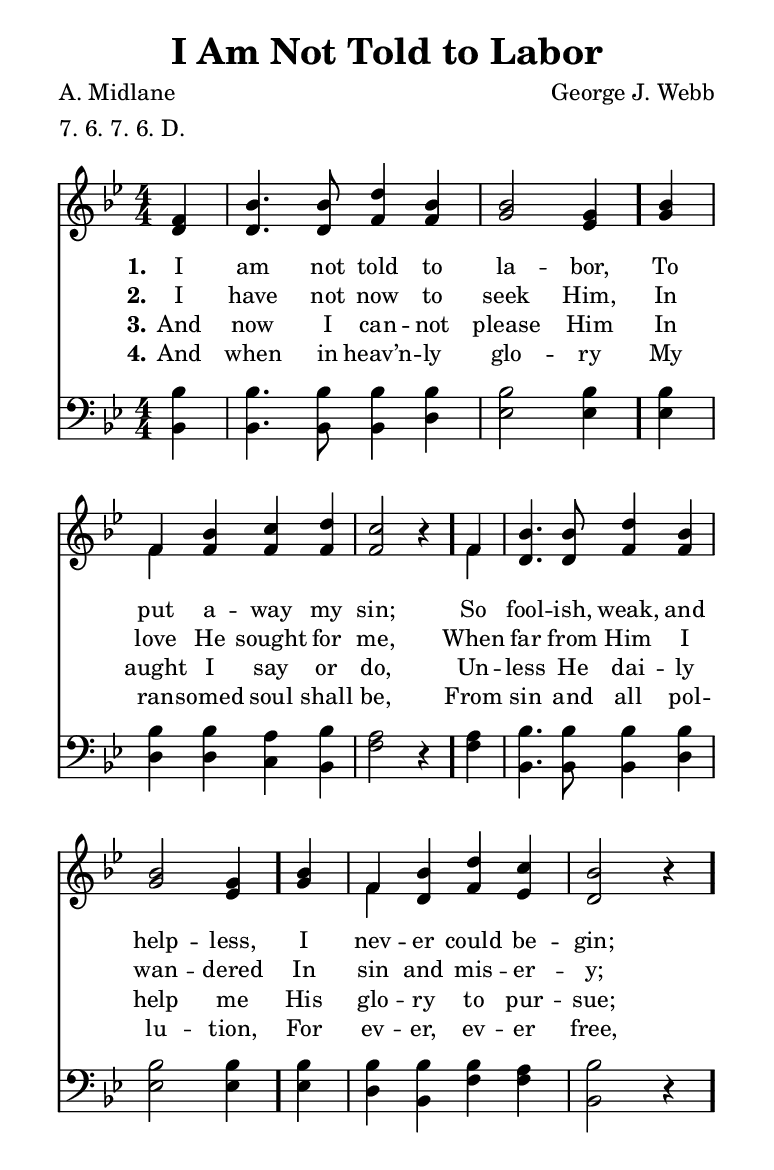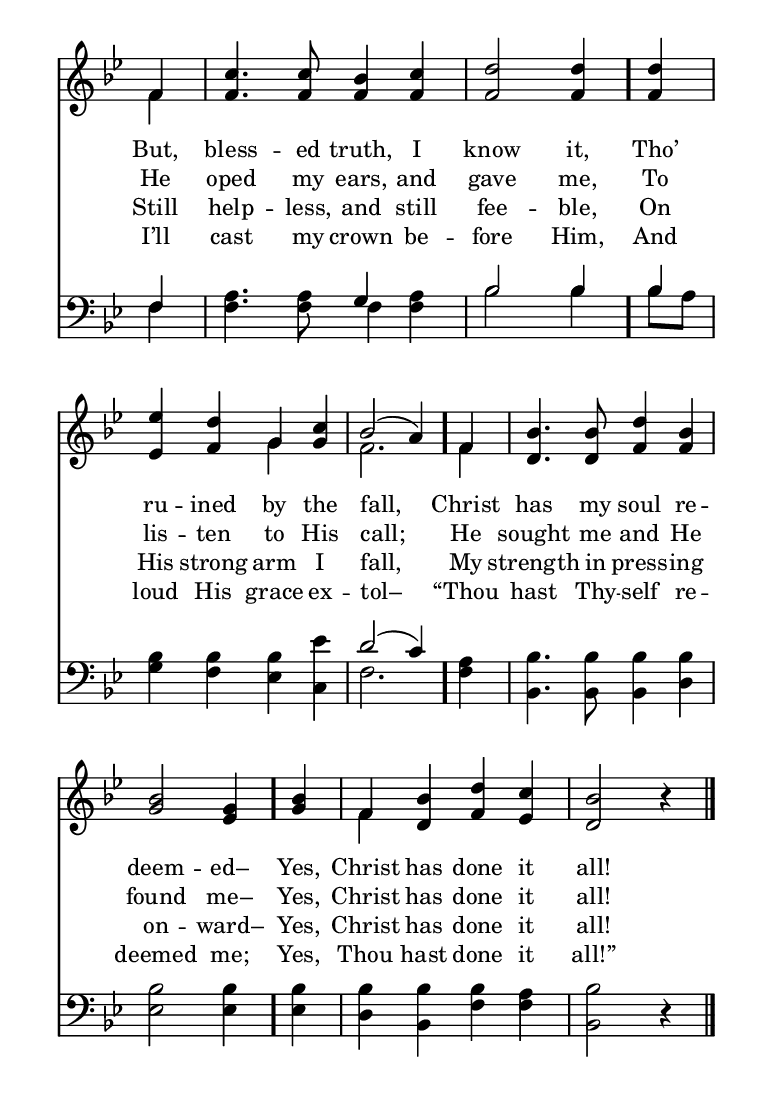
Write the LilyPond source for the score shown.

\include "common/global.ily"
\paper {
  \include "common/paper.ily"
}

\header{
  hymnnumber = "220"
  title = "I Am Not Told to Labor"
  tunename = "Webb"
  meter = "7. 6. 7. 6. D."
  poet = "A. Midlane"
  composer = "George J. Webb"
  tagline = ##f
}

global = {
  \include "common/overrides.ily"
  \override Staff.TimeSignature.style = #'numbered
  \time 4/4
  \override Score.MetronomeMark.transparent = ##t % hide all fermata changes too
  \tempo 4=90
  \key bes \major
  \partial 4
  \autoBeamOff
}

patternA = { c4 | c4. c8 c4 c | c2 c4 }
patternB = { c4 | c c c c | c2 c4 }
patternC = { c4 | c4 c c, c | c2( c4) }
patternD = { c4 | c4 c c, c | c2. }
patternE = { c8[ c] | c4 c c, c | c2. }

notesSoprano = {
\global
\relative c' {

  f4 | bes4. bes8 d4 bes | bes2 g4
  bes4 | f bes c d | c2 r4
  f,4 | bes4. bes8 d4 bes | bes2 g4
  bes4 | f bes d c | bes2 r4

  f4 | c'4. c8 bes4 c | d2 d4
  d4 | ees4 d g, c | bes2( a4)
  f4 | bes4. bes8 d4 bes | bes2 g4
  bes4 | f bes d c | bes2 r4

  \bar "|."

}
}

notesAlto = {
\global
\relative e' {

  \changePitch \patternA { d | d d f f | g ees }
  \changePitch \patternB { g | f f f f | f r }
  \changePitch \patternA { f | d d f f | g ees }
  \changePitch \patternB { g | f d f ees | d r }

  \changePitch \patternA { f | f f f f | f f }
  \changePitch \patternD { f | ees f g g | f }
  \changePitch \patternA { f | d d f f | g ees }
  \changePitch \patternB { g | f d f ees | d r }

}
}

notesTenor = {
\global
\relative a {

  \changePitch \patternA { bes | bes bes bes bes | bes bes }
  \changePitch \patternB { bes | bes bes a bes | a r }
  \changePitch \patternA { a | bes bes bes bes | bes bes }
  \changePitch \patternB { bes | bes bes bes a | bes r }

  \changePitch \patternA { f | a a g a | bes bes }
  \changePitch \patternC { bes | bes bes bes ees | d c }
  \changePitch \patternA { a | bes bes bes bes | bes bes }
  \changePitch \patternB { bes | bes bes bes a | bes r }

}
}

notesBass = {
\global
\relative f, {

  \changePitch \patternA { bes | bes bes bes d | ees ees }
  \changePitch \patternB { ees | d d c bes | f' r }
  \changePitch \patternA { f | bes, bes bes d | ees ees }
  \changePitch \patternB { ees | d bes f' f | bes, r }

  \changePitch \patternA { f' | f f f f | bes bes }
  \changePitch \patternE { bes a | g f ees c | f }
  \changePitch \patternA { f | bes, bes bes d | ees ees }
  \changePitch \patternB { ees | d bes f' f | bes, r }

}
}

wordsA = \lyricmode {
\set stanza = "1."

I am not told to la -- bor, \bar "."
To put a -- way my sin; \bar "."
So fool -- ish, weak, and help -- less, \bar "."
I nev -- er could be -- gin; \bar "."
But, bless -- ed truth, I know it, \bar "."
Tho’ ru -- ined by the fall, \bar "."
Christ has my soul re -- deem -- ed– \bar "."
Yes, Christ has done it all! \bar "."

}

wordsB = \lyricmode {
\set stanza = "2."

I have not now to seek Him,
In love He sought for me,
When far from Him I wan -- dered
In sin and mis -- er -- y;
He oped my ears, and gave me,
To lis -- ten to His call;
He sought me and He found me–
Yes, Christ has done it all!

}

wordsC = \lyricmode {
\set stanza = "3."

And now I can -- not please Him
In aught I say or do,
Un -- less He dai -- ly help me
His glo -- ry to pur -- sue;
Still help -- less, and still fee -- ble,
On His strong arm I fall,
My strength in press -- ing on -- ward–
Yes, Christ has done it all!

}

wordsD = \lyricmode {
\set stanza = "4."

And when in heav’n -- ly glo -- ry
My ran -- somed soul shall be,
From sin and all pol -- lu -- tion,
For ev -- er, ev -- er free,
I’ll cast my crown be -- fore Him,
And loud His grace ex -- tol–
“Thou hast Thy -- self re -- deemed me;
Yes, Thou hast done it all!”

}

\score {
  \context ChoirStaff <<
    \context Staff = upper <<
      \set Staff.autoBeaming = ##f
      \set ChoirStaff.systemStartDelimiter = #'SystemStartBar
      \set ChoirStaff.printPartCombineTexts = ##f
      \partcombine #'(2 . 9) \notesSoprano \notesAlto
      \context NullVoice = sopranos { \voiceOne << \notesSoprano >> }
      \context NullVoice = altos { \voiceTwo << \notesAlto >> }
      \context Lyrics = one   \lyricsto sopranos \wordsA
      \context Lyrics = two   \lyricsto sopranos \wordsB
      \context Lyrics = three \lyricsto sopranos \wordsC
      \context Lyrics = four  \lyricsto sopranos \wordsD
    >>
    \context Staff = men <<
      \clef bass
      \set ChoirStaff.printPartCombineTexts = ##f
      \partcombine #'(2 . 9) \notesTenor \notesBass
      \context NullVoice = tenors { \voiceOne << \notesTenor >> }
      \context NullVoice = basses { \voiceTwo << \notesBass >> }
    >>
  >>
  \layout {
    \include "common/layout.ily"
  }
  \midi{
    \include "common/midi.ily"
  }
}

\version "2.19.49"  % necessary for upgrading to future LilyPond versions.

% vi:set et ts=2 sw=2 ai nocindent syntax=lilypond:
